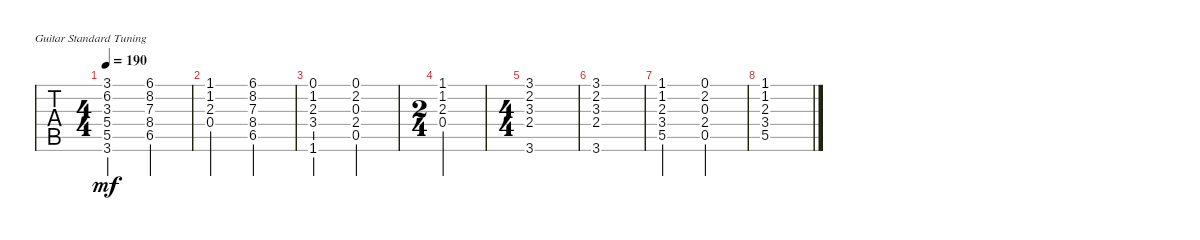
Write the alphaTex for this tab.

\defaultSystemsLayout 4
\bracketExtendMode groupsimilarinstruments
\singleTrackTrackNamePolicy hidden
\multiTrackTrackNamePolicy hidden
\otherSystemsTrackNameOrientation horizontal
\track ("Backup" "Backup") {instrument acousticguitarsteel}
\staff {tabs}
\tuning (E4 B3 G3 D3 A2 E2)
\ts (4 4)
\tempo 190
\clef g2
\scale
0.333333
\ks f
(3.6 3.1 6.2 3.3 5.4 5.5).2{dy mf} (6.5 8.4 7.3 8.2 6.1).2 |
\scale
0.333333 (1.1 1.2 2.3 0.4).2 (6.5 8.4 7.3 8.2 6.1).2 |
\scale
0.333333 (0.1 1.2 2.3 3.4 1.6).2 (0.5 2.4 0.3 2.2 0.1).2 |
\ts (2 4)
\scale
0.333333 (1.1 1.2 2.3 0.4).2 |
\ts (4 4)
(2.4 3.3 2.2 3.1 3.6).1 |
\scale
0.333333 (2.4 3.3 2.2 3.1 3.6).1 |
\scale
0.333333 (1.1 1.2 2.3 3.4 5.5).2 (0.5 2.4 0.3 2.2 0.1).2 |
\scale
0.333333 (1.1 1.2 2.3 3.4 5.5).1
